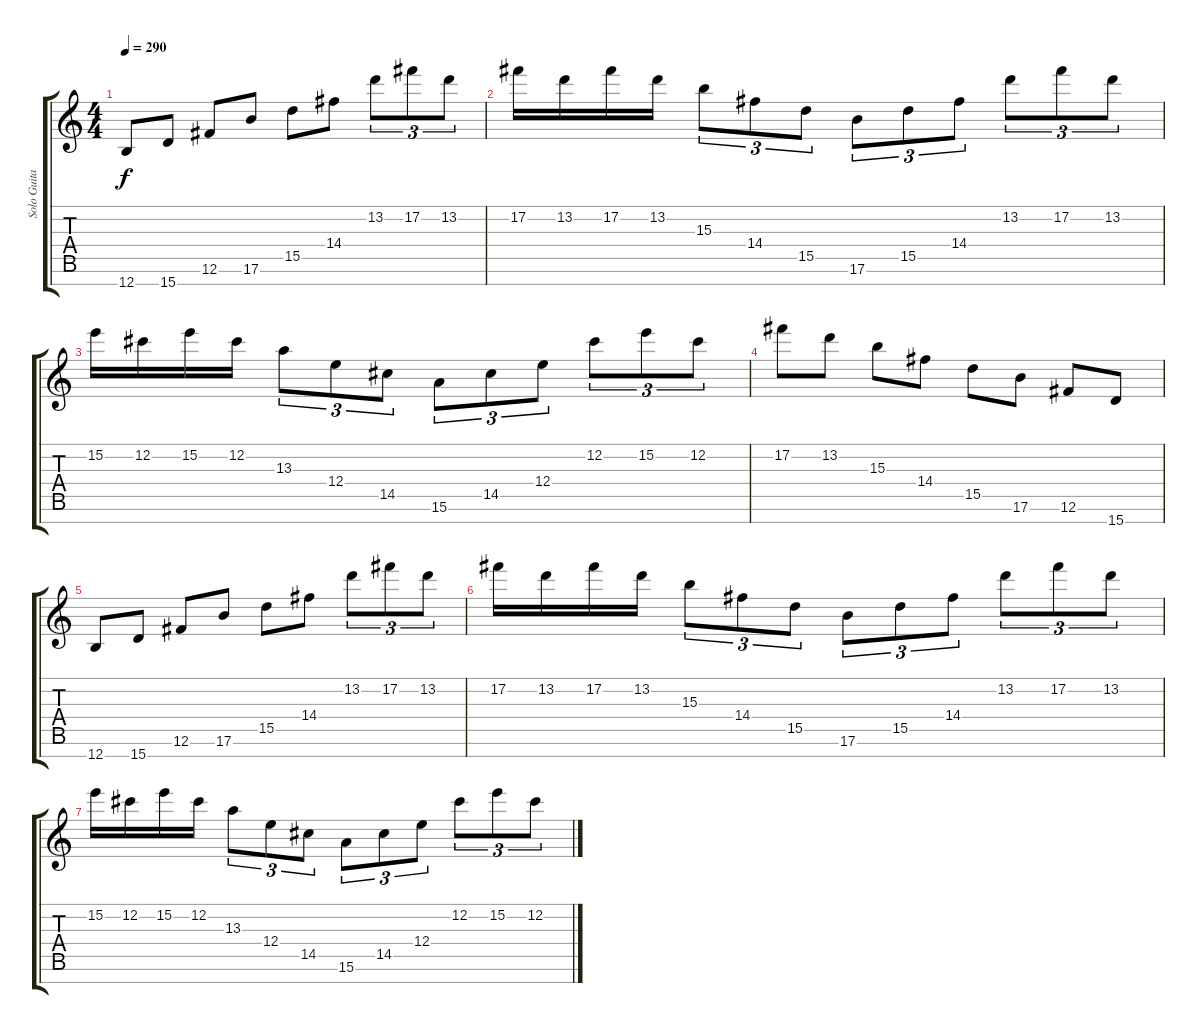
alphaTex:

\track ("Solo Guitar (Chris Storey)" "Solo Guita") {instrument distortionguitar}
\staff {score tabs}
\tuning (Gb4 Db4 Ab3 E3 B2 Gb2 B1) {hide}
\ts (4 4)
\tempo 290
\clef g2
\ks c
12.7.8{dy f} 15.7.8 12.6.8 17.6.8 15.5.8 14.4.8 13.2.8{tu (3 2)} 17.2.8{tu (3 2)} 13.2.8{tu (3 2)} |
17.2.16 13.2.16 17.2.16 13.2.16 15.3.8{tu (3 2)} 14.4.8{tu (3 2)} 15.5.8{tu (3 2)} 17.6.8{tu (3 2)} 15.5.8{tu (3 2)} 14.4.8{tu (3 2)} 13.2.8{tu (3 2)} 17.2.8{tu (3 2)} 13.2.8{tu (3 2)} |
15.2.16 12.2.16 15.2.16 12.2.16 13.3.8{tu (3 2)} 12.4.8{tu (3 2)} 14.5.8{tu (3 2)} 15.6.8{tu (3 2)} 14.5.8{tu (3 2)} 12.4.8{tu (3 2)} 12.2.8{tu (3 2)} 15.2.8{tu (3 2)} 12.2.8{tu (3 2)} |
17.2.8 13.2.8 15.3.8 14.4.8 15.5.8 17.6.8 12.6.8 15.7.8 |
12.7.8 15.7.8 12.6.8 17.6.8 15.5.8 14.4.8 13.2.8{tu (3 2)} 17.2.8{tu (3 2)} 13.2.8{tu (3 2)} |
17.2.16 13.2.16 17.2.16 13.2.16 15.3.8{tu (3 2)} 14.4.8{tu (3 2)} 15.5.8{tu (3 2)} 17.6.8{tu (3 2)} 15.5.8{tu (3 2)} 14.4.8{tu (3 2)} 13.2.8{tu (3 2)} 17.2.8{tu (3 2)} 13.2.8{tu (3 2)} |
15.2.16 12.2.16 15.2.16 12.2.16 13.3.8{tu (3 2)} 12.4.8{tu (3 2)} 14.5.8{tu (3 2)} 15.6.8{tu (3 2)} 14.5.8{tu (3 2)} 12.4.8{tu (3 2)} 12.2.8{tu (3 2)} 15.2.8{tu (3 2)} 12.2.8{tu (3 2)}
